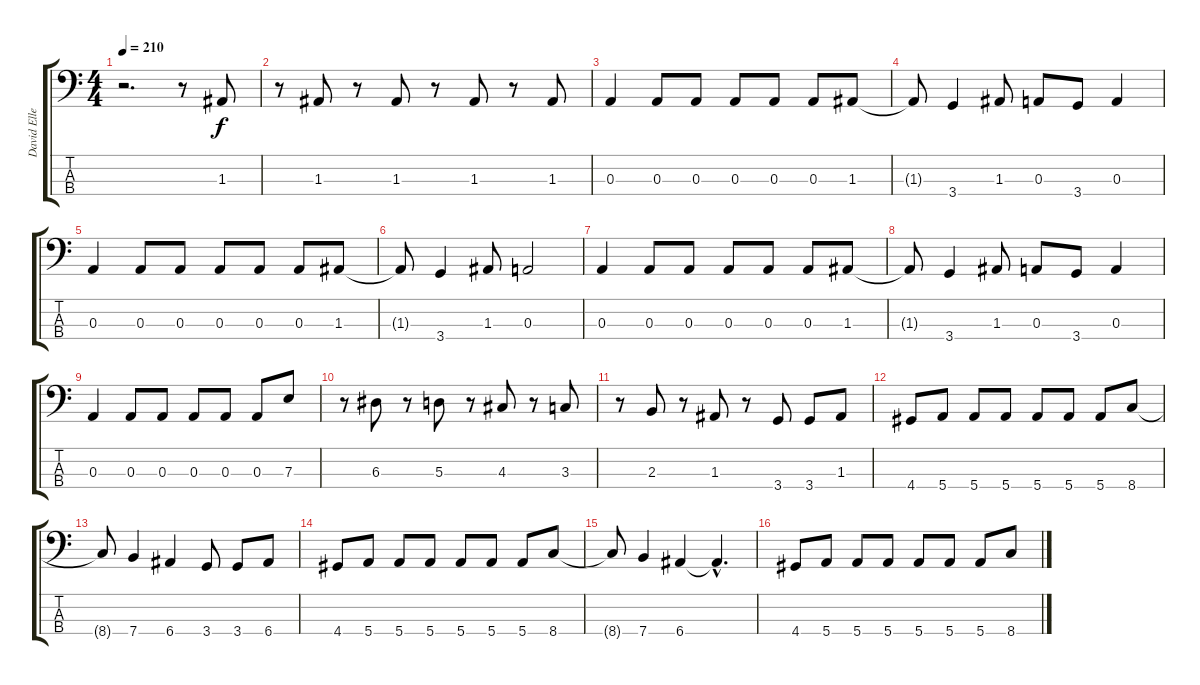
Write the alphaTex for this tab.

\track ("David Ellefson" "David Elle") {instrument electricbassfinger}
\staff {score tabs}
\tuning (G2 D2 A1 E1) {hide}
\ts (4 4)
\tempo 210
\clef f4
\ks c
r.2{d dy f} r.8 1.3.8 |
r.8 1.3.8 r.8 1.3.8 r.8 1.3.8 r.8 1.3.8 |
0.3.4 0.3.8 0.3.8 0.3.8 0.3.8 0.3.8 1.3.8 |
1.3{t}.8 3.4.4 1.3.8 0.3.8 3.4.8 0.3.4 |
0.3.4 0.3.8 0.3.8 0.3.8 0.3.8 0.3.8 1.3.8 |
1.3{t}.8 3.4.4 1.3.8 0.3.2 |
0.3.4 0.3.8 0.3.8 0.3.8 0.3.8 0.3.8 1.3.8 |
1.3{t}.8 3.4.4 1.3.8 0.3.8 3.4.8 0.3.4 |
0.3.4 0.3.8 0.3.8 0.3.8 0.3.8 0.3.8 7.3.8 |
r.8 6.3.8 r.8 5.3.8 r.8 4.3.8 r.8 3.3.8 |
r.8 2.3.8 r.8 1.3.8 r.8 3.4.8 3.4.8 1.3.8 |
4.4.8 5.4.8 5.4.8 5.4.8 5.4.8 5.4.8 5.4.8 8.4.8 |
8.4{t}.8 7.4.4 6.4.4 3.4.8 3.4.8 6.4.8 |
4.4.8 5.4.8 5.4.8 5.4.8 5.4.8 5.4.8 5.4.8 8.4.8 |
8.4{t}.8 7.4.4 6.4.4 6.4{hac t}.4{d} |
4.4.8 5.4.8 5.4.8 5.4.8 5.4.8 5.4.8 5.4.8 8.4.8
